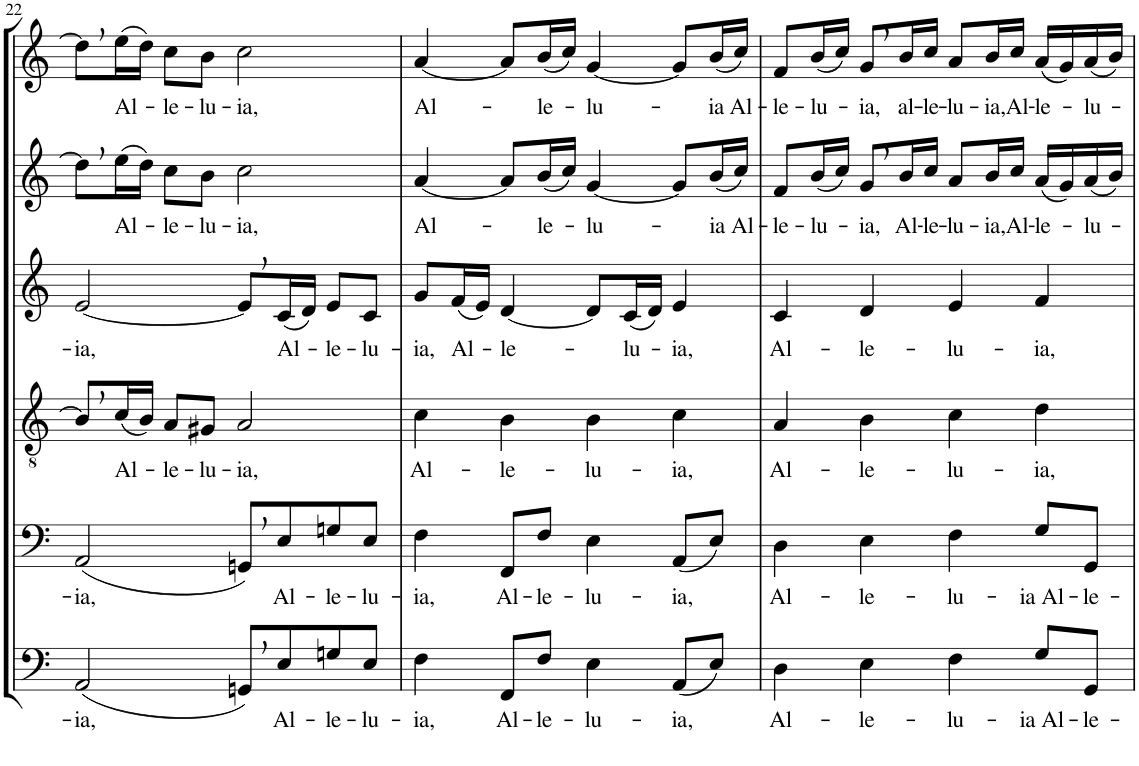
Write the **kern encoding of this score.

**kern	**text	**kern	**text	**kern	**text	**kern	**text	**kern	**text	**kern	**text
*part6	*part6	*part5	*part5	*part4	*part4	*part3	*part3	*part2	*part2	*part1	*part1
*staff6	*staff6	*staff5	*staff5	*staff4	*staff4	*staff3	*staff3	*staff2	*staff2	*staff1	*staff1
*I"Bassi II	*	*I"Bassi I	*	*I"Tenori	*	*I"Contralti	*	*I"Soprani II	*	*I"Soprani I	*
!!LO:PB:g=z
*clefF4	*	*clefF4	*	*clefGv2	*	*clefG2	*	*clefG2	*	*clefG2	*
*	*	*	*	*	*	*	*	*	*	*Trd1c2	*
*k[]	*	*k[]	*	*k[]	*	*k[]	*	*k[]	*	*k[]	*
*C:	*	*C:	*	*C:	*	*C:	*	*C:	*	*C:	*
*M4/4	*	*M4/4	*	*M4/4	*	*M4/4	*	*M4/4	*	*M4/4	*
=22	=22	=22	=22	=22	=22	=22	=22	=22	=22	=22	=22
!	!LO:LY:b	!	!LO:LY:b	!	!	!	!LO:LY:b	!	!	!	!
(2AA/	-ia,	(2AA/	-ia,	8B,/L]	.	[2e/	-ia,	8dd,\L]	.	8dd,\L]	.
!	!	!	!	!	!LO:LY:b	!	!	!	!LO:LY:b	!	!LO:LY:b
.	.	.	.	(16c/L	Al-	.	.	(16ee\L	Al-	(16ee\L	Al-
.	.	.	.	16B/JJ)	.	.	.	16dd\JJ)	.	16dd\JJ)	.
!	!	!	!	!	!LO:LY:b	!	!	!	!LO:LY:b	!	!LO:LY:b
.	.	.	.	8A/L	-le-	.	.	8cc\L	-le-	8cc\L	-le-
!	!	!	!	!	!LO:LY:b	!	!	!	!LO:LY:b	!	!LO:LY:b
.	.	.	.	8G#X/J	-lu-	.	.	8b\J	-lu-	8b\J	-lu-
!	!	!	!	!	!LO:LY:b	!	!	!	!LO:LY:b	!	!LO:LY:b
8GGn,/L)	.	8GGn,/L)	.	2A/	-ia,	8e,/L]	.	2cc\	-ia,	2cc\	-ia,
!	!LO:LY:b	!	!LO:LY:b	!	!	!	!LO:LY:b	!	!	!	!
8E/	Al-	8E/	Al-	.	.	(16c/L	Al-	.	.	.	.
.	.	.	.	.	.	16d/JJ)	.	.	.	.	.
!	!LO:LY:b	!	!LO:LY:b	!	!	!	!LO:LY:b	!	!	!	!
8Gn/	-le-	8Gn/	-le-	.	.	8e/L	-le-	.	.	.	.
!	!LO:LY:b	!	!LO:LY:b	!	!	!	!LO:LY:b	!	!	!	!
8E/J	-lu-	8E/J	-lu-	.	.	8c/J	-lu-	.	.	.	.
=23	=23	=23	=23	=23	=23	=23	=23	=23	=23	=23	=23
!	!LO:LY:b	!	!LO:LY:b	!	!LO:LY:b	!	!LO:LY:b	!	!LO:LY:b	!	!LO:LY:b
4F\	-ia,	4F\	-ia,	4c\	Al-	8g/L	-ia,	[4a/	Al-	[4a/	Al-
!	!	!	!	!	!	!	!LO:LY:b	!	!	!	!
.	.	.	.	.	.	(16f/L	Al-	.	.	.	.
.	.	.	.	.	.	16e/JJ)	.	.	.	.	.
!	!LO:LY:b	!	!LO:LY:b	!	!LO:LY:b	!	!LO:LY:b	!	!	!	!
8FF/L	Al-	8FF/L	Al-	4B\	-le-	[4d/	-le-	8a/L]	.	8a/L]	.
!	!LO:LY:b	!	!LO:LY:b	!	!	!	!	!	!LO:LY:b	!	!LO:LY:b
8F/J	-le-	8F/J	-le-	.	.	.	.	(16b/L	-le-	(16b/L	-le-
.	.	.	.	.	.	.	.	16cc/JJ)	.	16cc/JJ)	.
!	!LO:LY:b	!	!LO:LY:b	!	!LO:LY:b	!	!	!	!LO:LY:b	!	!LO:LY:b
4E\	-lu-	4E\	-lu-	4B\	-lu-	8d/L]	.	[4g/	-lu-	[4g/	-lu-
!	!	!	!	!	!	!	!LO:LY:b	!	!	!	!
.	.	.	.	.	.	(16c/L	-lu-	.	.	.	.
.	.	.	.	.	.	16d/JJ)	.	.	.	.	.
!	!LO:LY:b	!	!LO:LY:b	!	!LO:LY:b	!	!LO:LY:b	!	!	!	!
(8AA/L	-ia,	(8AA/L	-ia,	4c\	-ia,	4e/	-ia,	8g/L]	.	8g/L]	.
!	!	!	!	!	!	!	!	!	!LO:LY:b	!	!LO:LY:b
8E/J)	.	8E/J)	.	.	.	.	.	(16b/L	-ia Al-	(16b/L	-ia
!	!	!	!	!	!	!	!	!	!	!	!LO:LY:b
.	.	.	.	.	.	.	.	16cc/JJ)	.	16cc/JJ)	Al-
=24	=24	=24	=24	=24	=24	=24	=24	=24	=24	=24	=24
!	!LO:LY:b	!	!LO:LY:b	!	!LO:LY:b	!	!LO:LY:b	!	!LO:LY:b	!	!LO:LY:b
4D\	Al-	4D\	Al-	4A/	Al-	4c/	Al-	8f/L	-le-	8f/L	-le-
!	!	!	!	!	!	!	!	!	!LO:LY:b	!	!LO:LY:b
.	.	.	.	.	.	.	.	(16b/L	-lu-	(16b/L	-lu-
.	.	.	.	.	.	.	.	16cc/JJ)	.	16cc/JJ)	.
!	!LO:LY:b	!	!LO:LY:b	!	!LO:LY:b	!	!LO:LY:b	!	!LO:LY:b	!	!LO:LY:b
4E\	-le-	4E\	-le-	4B\	-le-	4d/	-le-	8g,/L	-ia,	8g,/L	-ia,
!	!	!	!	!	!	!	!	!	!LO:LY:b	!	!LO:LY:b
.	.	.	.	.	.	.	.	16b/L	Al-	16b/L	al-
!	!	!	!	!	!	!	!	!	!LO:LY:b	!	!LO:LY:b
.	.	.	.	.	.	.	.	16cc/JJ	-le-	16cc/JJ	-le-
!	!LO:LY:b	!	!LO:LY:b	!	!LO:LY:b	!	!LO:LY:b	!	!LO:LY:b	!	!LO:LY:b
4F\	-lu-	4F\	-lu-	4c\	-lu-	4e/	-lu-	8a/L	-lu-	8a/L	-lu-
!	!	!	!	!	!	!	!	!	!LO:LY:b	!	!LO:LY:b
.	.	.	.	.	.	.	.	16b/L	-ia,	16b/L	-ia,
!	!	!	!	!	!	!	!	!	!LO:LY:b	!	!LO:LY:b
.	.	.	.	.	.	.	.	16cc/JJ	Al-	16cc/JJ	Al-
!	!LO:LY:b	!	!LO:LY:b	!	!LO:LY:b	!	!LO:LY:b	!	!LO:LY:b	!	!LO:LY:b
8G/L	-ia Al-	8G/L	-ia Al-	4d\	-ia,	4f/	-ia,	(16a/LL	-le-	(16a/LL	-le-
.	.	.	.	.	.	.	.	16g/)	.	16g/)	.
!	!LO:LY:b	!	!LO:LY:b	!	!	!	!	!	!LO:LY:b	!	!LO:LY:b
8GG/J	-le-	8GG/J	-le-	.	.	.	.	(16a/	-lu-	(16a/	-lu-
.	.	.	.	.	.	.	.	16b/JJ)	.	16b/JJ)	.
=	=	=	=	=	=	=	=	=	=	=	=
*-	*-	*-	*-	*-	*-	*-	*-	*-	*-	*-	*-
